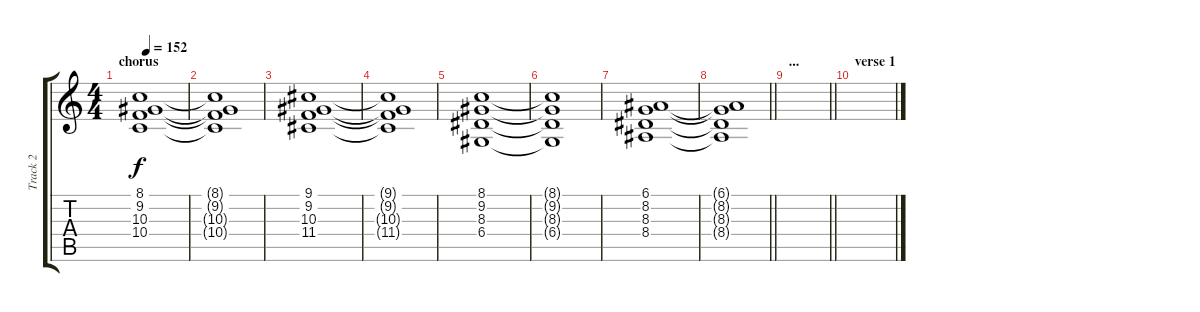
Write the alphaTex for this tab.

\track ("Track 2" "Track 2") {instrument stringensemble2}
\staff {score tabs}
\tuning (E4 B3 G3 D3 A2 E2) {hide}
\ts (4 4)
\section ("" "chorus")
\tempo 152
\clef g2
\ks c
(8.1 9.2 10.3 10.4).1{dy f} |
(8.1{t} 9.2{t} 10.3{t} 10.4{t}).1 |
(9.1 9.2 10.3 11.4).1 |
(9.1{t} 9.2{t} 10.3{t} 11.4{t}).1 |
(8.1 9.2 8.3 6.4).1 |
(8.1{t} 9.2{t} 8.3{t} 6.4{t}).1 |
(6.1 8.2 8.3 8.4).1 |
\barLineRight lightlight
(6.1{t} 8.2{t} 8.3{t} 8.4{t}).1 |
\section ("" "...")
\barLineRight lightlight
|
\section ("" "verse 1")
